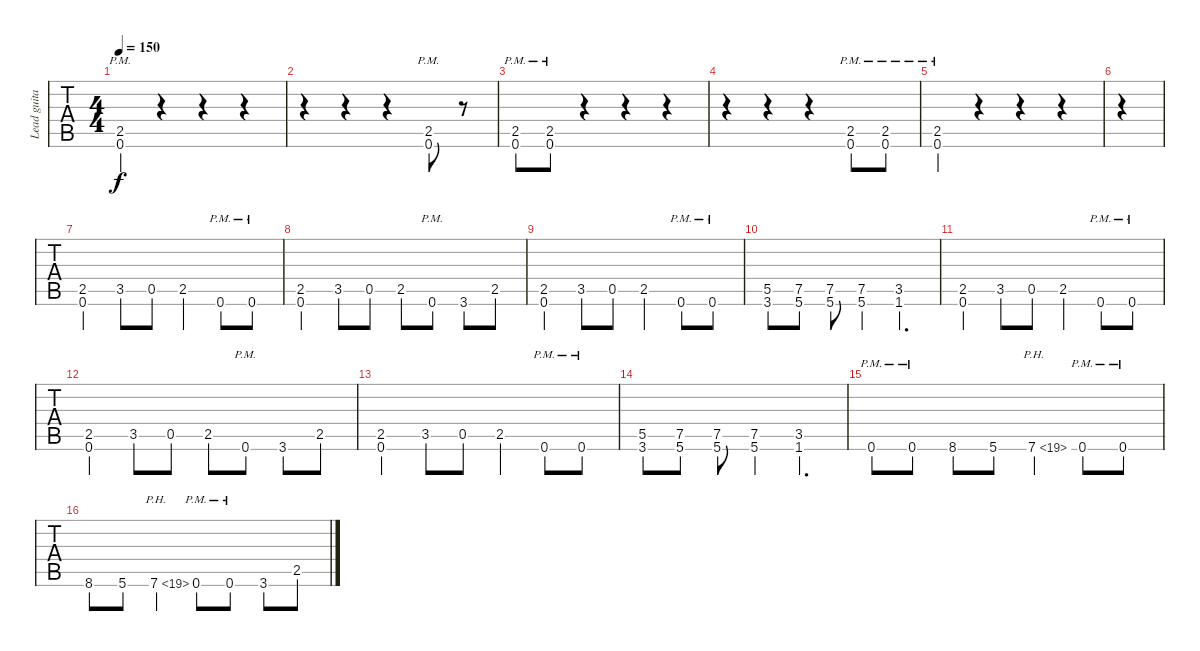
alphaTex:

\track ("Lead guitar" "Lead guita") {instrument overdrivenguitar}
\staff {tabs}
\tuning (D4 A3 F3 C3 G2 D2) {hide}
\ts (4 4)
\tempo 150
\clef g2
\ks c
(2.5{pm} 0.6).4{dy f} r.4 r.4 r.4 |
r.4 r.4 r.4 (2.5 0.6{pm}).8 r.8 |
(2.5{pm} 0.6).8 (2.5{pm} 0.6).8 r.4 r.4 r.4 |
r.4 r.4 r.4 (2.5{pm} 0.6).8 (2.5{pm} 0.6).8 |
(2.5{pm} 0.6).4 r.4 r.4 r.4 |
|
(2.5 0.6).4 3.5.8 0.5.8 2.5.4 0.6{pm}.8 0.6{pm}.8 |
(2.5 0.6).4 3.5.8 0.5.8 2.5.8 0.6{pm}.8 3.6.8 2.5.8 |
(2.5 0.6).4 3.5.8 0.5.8 2.5.4 0.6{pm}.8 0.6{pm}.8 |
(5.5 3.6).8 (7.5 5.6).8 (7.5 5.6).8 (7.5 5.6).4 (3.5 1.6).4{d} |
(2.5 0.6).4 3.5.8 0.5.8 2.5.4 0.6{pm}.8 0.6{pm}.8 |
(2.5 0.6).4 3.5.8 0.5.8 2.5.8 0.6{pm}.8 3.6.8 2.5.8 |
(2.5 0.6).4 3.5.8 0.5.8 2.5.4 0.6{pm}.8 0.6{pm}.8 |
(5.5 3.6).8 (7.5 5.6).8 (7.5 5.6).8 (7.5 5.6).4 (3.5 1.6).4{d} |
0.6{pm}.8 0.6{pm}.8 8.6.8 5.6.8 7.6{ph 12}.4 0.6{pm}.8 0.6{pm}.8 |
8.6.8 5.6.8 7.6{ph 12}.4 0.6{pm}.8 0.6{pm}.8 3.6.8 2.5.8
